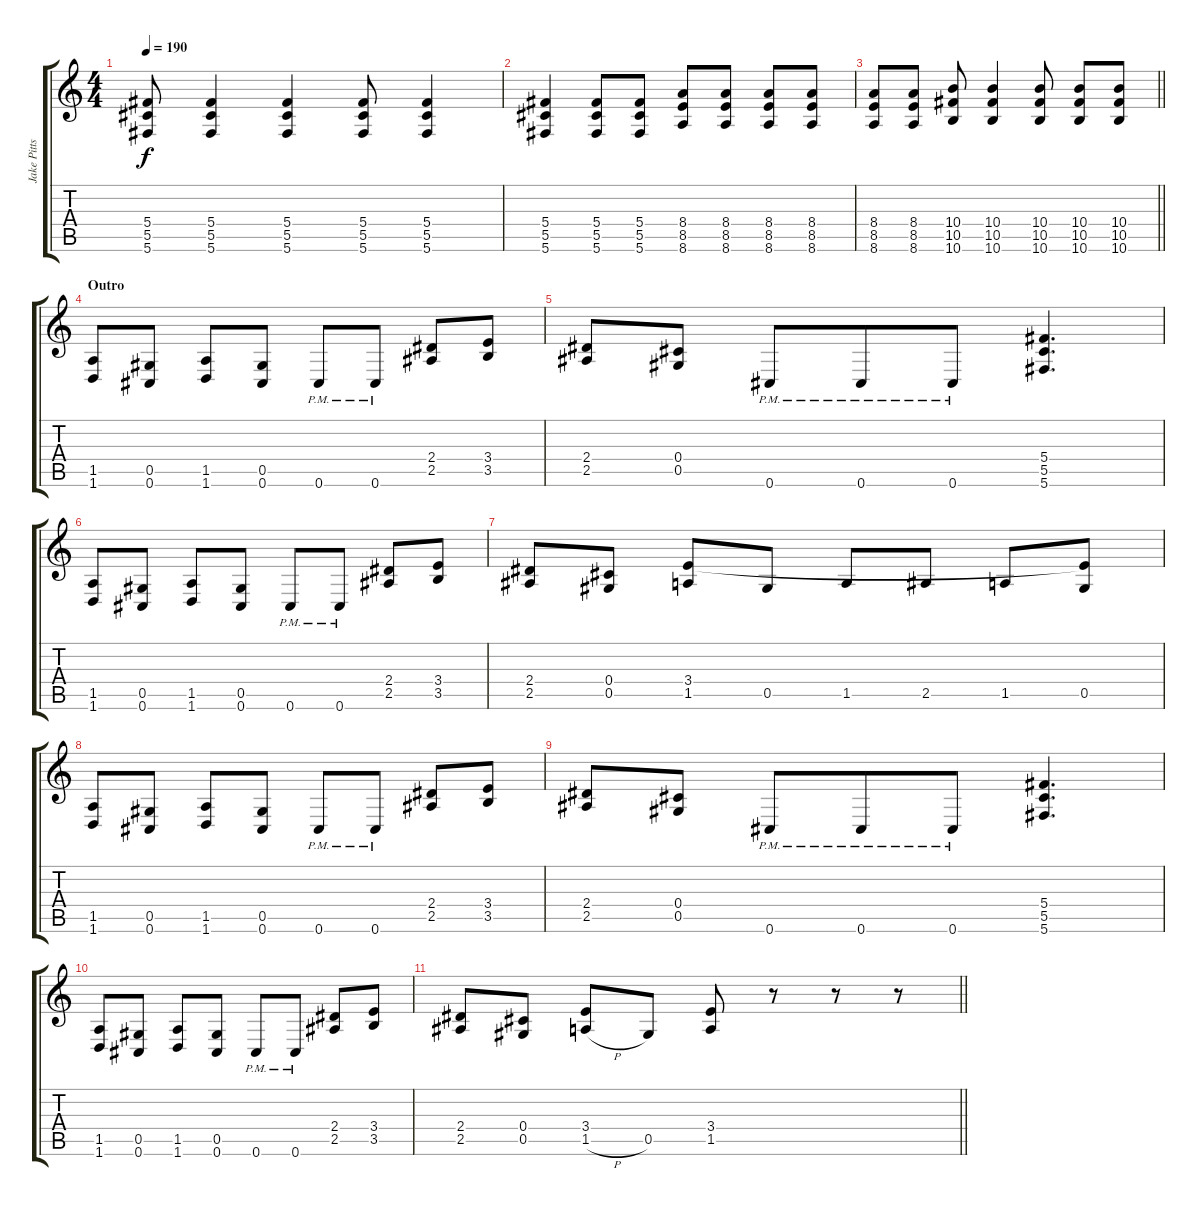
\track ("Jake Pitts(Solo)" "Jake Pitts") {instrument distortionguitar}
\staff {score tabs}
\tuning (Eb4 Bb3 Gb3 Db3 Ab2 Db2) {hide}
\ts (4 4)
\tempo 190
\clef g2
\ks c
(5.4 5.5 5.6).8{dy f} (5.4 5.5 5.6).4 (5.4 5.5 5.6).4 (5.4 5.5 5.6).8 (5.4 5.5 5.6).4 |
(5.4 5.5 5.6).4 (5.4 5.5 5.6).8 (5.4 5.5 5.6).8 (8.4 8.5 8.6).8 (8.4 8.5 8.6).8 (8.4 8.5 8.6).8 (8.4 8.5 8.6).8 |
\barLineRight lightlight
(8.4 8.5 8.6).8 (8.4 8.5 8.6).8 (10.4 10.5 10.6).8 (10.4 10.5 10.6).4 (10.4 10.5 10.6).8 (10.4 10.5 10.6).8 (10.4 10.5 10.6).8 |
\section ("" "Outro")
(1.5 1.6).8 (0.5 0.6).8 (1.5 1.6).8 (0.5 0.6).8 0.6{pm}.8{beam merge} 0.6{pm}.8 (2.4 2.5).8{beam merge} (3.4 3.5).8 |
(2.4 2.5).8{beam merge} (0.4 0.5).8 0.6{pm}.8 0.6{pm}.8{beam merge} 0.6{pm}.8 (5.4 5.5 5.6).4{d} |
(1.5 1.6).8 (0.5 0.6).8 (1.5 1.6).8 (0.5 0.6).8 0.6{pm}.8{beam merge} 0.6{pm}.8 (2.4 2.5).8{beam merge} (3.4 3.5).8 |
(2.4 2.5).8{beam merge} (0.4 0.5).8 (3.4 1.5).8 0.5.8 1.5.8 2.5.8 1.5.8 (3.4{t} 0.5).8 |
(1.5 1.6).8 (0.5 0.6).8 (1.5 1.6).8 (0.5 0.6).8 0.6{pm}.8{beam merge} 0.6{pm}.8 (2.4 2.5).8{beam merge} (3.4 3.5).8 |
(2.4 2.5).8{beam merge} (0.4 0.5).8 0.6{pm}.8 0.6{pm}.8{beam merge} 0.6{pm}.8 (5.4 5.5 5.6).4{d} |
(1.5 1.6).8 (0.5 0.6).8 (1.5 1.6).8 (0.5 0.6).8 0.6{pm}.8{beam merge} 0.6{pm}.8 (2.4 2.5).8{beam merge} (3.4 3.5).8 |
\barLineRight lightlight
(2.4 2.5).8{beam merge} (0.4 0.5).8 (3.4 1.5{h}).8 0.5.8 (3.4 1.5).8 r.8 r.8 r.8
